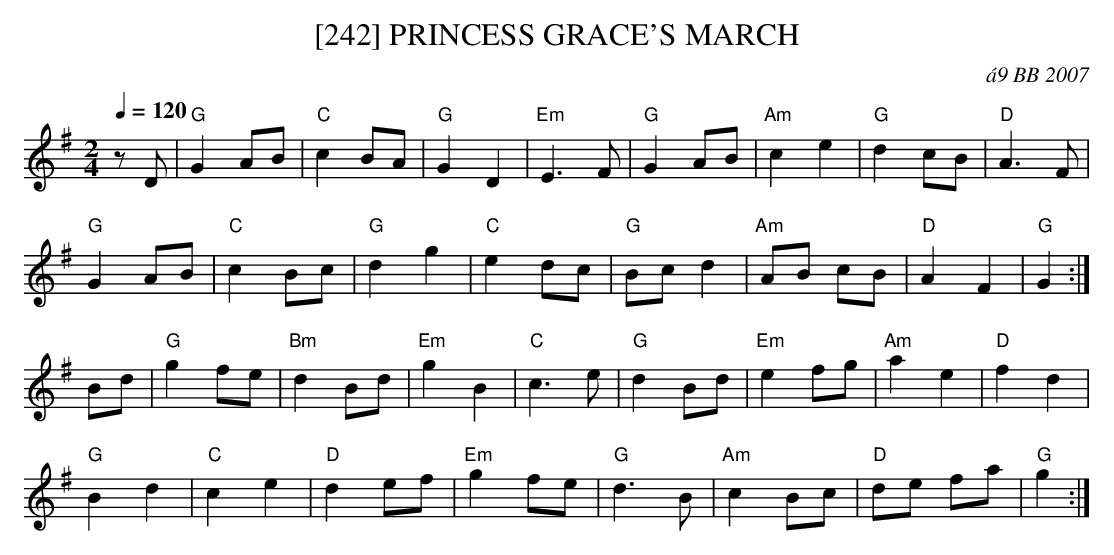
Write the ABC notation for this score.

X:1
T:[242] PRINCESS GRACE'S MARCH
C:\'a9 BB 2007
Q:1/4=120
M:2/4
L:1/8
K:G
zD|"G"G2 AB|"C"c2 BA|"G"G2 D2|"Em"E3F|\
"G"G2 AB|"Am"c2 e2|"G"d2 cB|"D"A3F|
"G"G2 AB|"C"c2 Bc|"G"d2 g2|"C"e2 dc|\
"G"Bc d2|"Am"AB cB|"D"A2 F2|"G"G2 :|
Bd|"G"g2 fe|"Bm"d2 Bd|"Em"g2 B2|"C"c3 e|\
"G"d2 Bd|"Em"e2 fg|"Am"a2 e2|"D"f2 d2|
"G"B2 d2|"C"c2 e2|"D"d2 ef|"Em"g2 fe|\
"G"d3 B|"Am"c2 Bc|"D"de fa|"G"g2 :|
